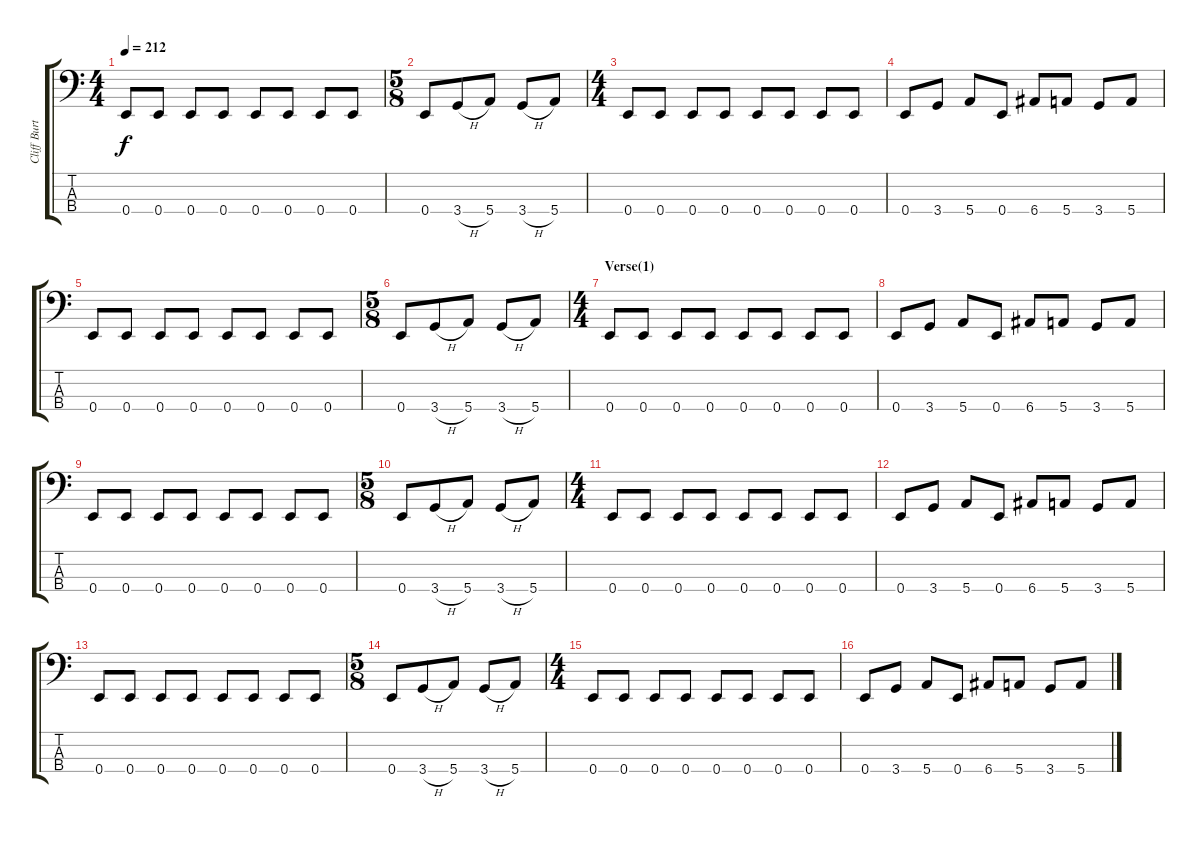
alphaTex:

\track ("Cliff Burton (Bass)" "Cliff Burt") {instrument electricbassfinger}
\staff {score tabs}
\tuning (G2 D2 A1 E1) {hide}
\ts (4 4)
\tempo 212
\clef f4
\ks c
0.4.8{dy f} 0.4.8 0.4.8 0.4.8 0.4.8 0.4.8 0.4.8 0.4.8 |
\ts (5 8)
0.4.8 3.4{h}.8 5.4.8 3.4{h}.8 5.4.8 |
\ts (4 4)
0.4.8 0.4.8 0.4.8 0.4.8 0.4.8 0.4.8 0.4.8 0.4.8 |
0.4.8 3.4.8 5.4.8 0.4.8 6.4.8 5.4.8 3.4.8 5.4.8 |
0.4.8 0.4.8 0.4.8 0.4.8 0.4.8 0.4.8 0.4.8 0.4.8 |
\ts (5 8)
0.4.8 3.4{h}.8 5.4.8 3.4{h}.8 5.4.8 |
\ts (4 4)
\section ("" "Verse(1)")
0.4.8 0.4.8 0.4.8 0.4.8 0.4.8 0.4.8 0.4.8 0.4.8 |
0.4.8 3.4.8 5.4.8 0.4.8 6.4.8 5.4.8 3.4.8 5.4.8 |
0.4.8 0.4.8 0.4.8 0.4.8 0.4.8 0.4.8 0.4.8 0.4.8 |
\ts (5 8)
0.4.8 3.4{h}.8 5.4.8 3.4{h}.8 5.4.8 |
\ts (4 4)
0.4.8 0.4.8 0.4.8 0.4.8 0.4.8 0.4.8 0.4.8 0.4.8 |
0.4.8 3.4.8 5.4.8 0.4.8 6.4.8 5.4.8 3.4.8 5.4.8 |
0.4.8 0.4.8 0.4.8 0.4.8 0.4.8 0.4.8 0.4.8 0.4.8 |
\ts (5 8)
0.4.8 3.4{h}.8 5.4.8 3.4{h}.8 5.4.8 |
\ts (4 4)
0.4.8 0.4.8 0.4.8 0.4.8 0.4.8 0.4.8 0.4.8 0.4.8 |
0.4.8 3.4.8 5.4.8 0.4.8 6.4.8 5.4.8 3.4.8 5.4.8
